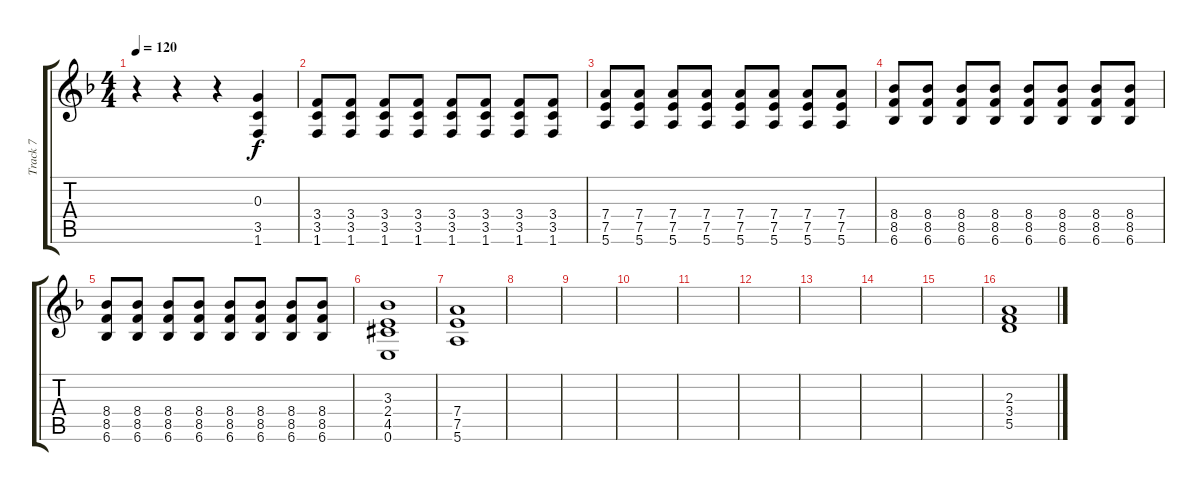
\track ("Track 7" "Track 7") {instrument overdrivenguitar}
\staff {score tabs}
\tuning (E4 B3 G3 D3 A2 E2) {hide}
\ts (4 4)
\tempo 120
\clef g2
\ks f
r.4{dy f} r.4 r.4 (0.3 3.5 1.6).4 |
(3.4 3.5 1.6).8 (3.4 3.5 1.6).8 (3.4 3.5 1.6).8 (3.4 3.5 1.6).8 (3.4 3.5 1.6).8 (3.4 3.5 1.6).8 (3.4 3.5 1.6).8 (3.4 3.5 1.6).8 |
(7.4 7.5 5.6).8 (7.4 7.5 5.6).8 (7.4 7.5 5.6).8 (7.4 7.5 5.6).8 (7.4 7.5 5.6).8 (7.4 7.5 5.6).8 (7.4 7.5 5.6).8 (7.4 7.5 5.6).8 |
(8.4 8.5 6.6).8 (8.4 8.5 6.6).8 (8.4 8.5 6.6).8 (8.4 8.5 6.6).8 (8.4 8.5 6.6).8 (8.4 8.5 6.6).8 (8.4 8.5 6.6).8 (8.4 8.5 6.6).8 |
(8.4 8.5 6.6).8 (8.4 8.5 6.6).8 (8.4 8.5 6.6).8 (8.4 8.5 6.6).8 (8.4 8.5 6.6).8 (8.4 8.5 6.6).8 (8.4 8.5 6.6).8 (8.4 8.5 6.6).8 |
(3.3 2.4 4.5{acc #} 0.6).1 |
(7.4 7.5 5.6).1 |
|
|
|
|
|
|
|
|
(2.3 3.4 5.5).1
